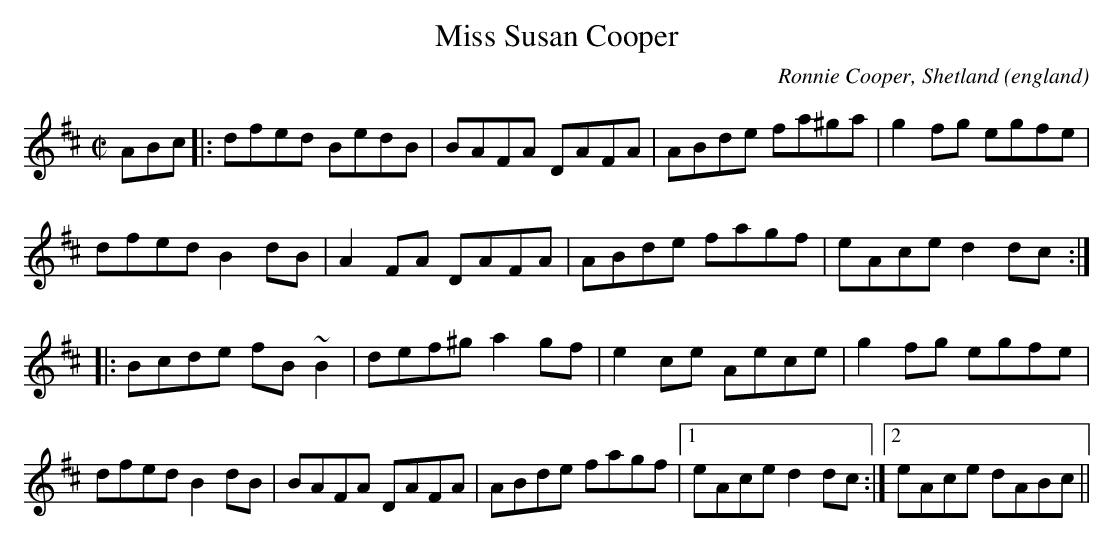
X:1
T:Miss Susan Cooper
O:england
C:Ronnie Cooper, Shetland
M:C|
K:D
ABc|:dfed BedB|BAFA DAFA|ABde fa^ga|g2fg egfe|
dfed B2dB|A2FA DAFA|ABde fagf|eAce d2dc:|
|:Bcde fB~B2|def^g a2gf|e2ce Aece|g2fg egfe|
dfed B2dB|BAFA DAFA|ABde fagf|1 eAce d2dc:|2 eAce dABc||
